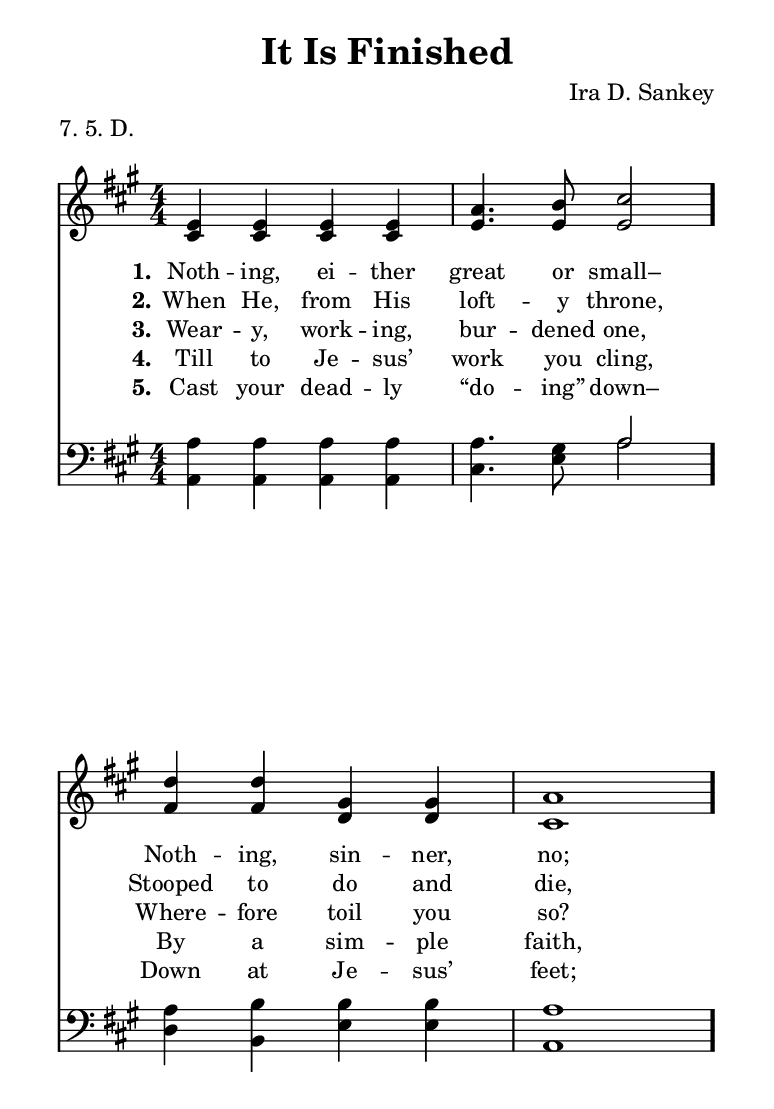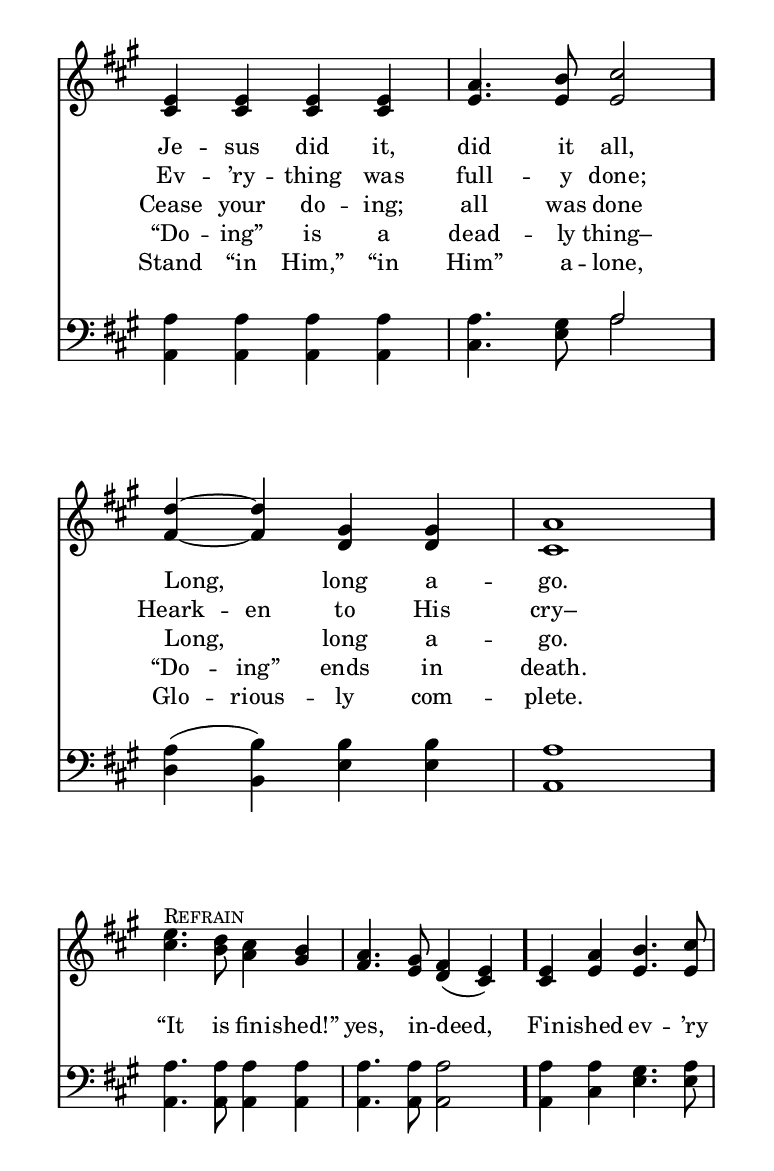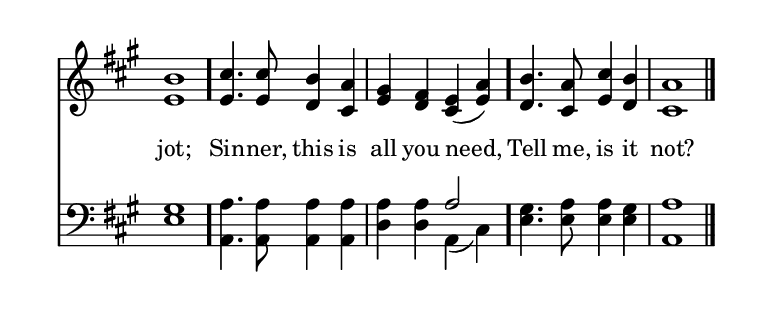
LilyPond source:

\include "common/global.ily"
\paper {
  \include "common/paper.ily"
  %ragged-bottom = ##t
  %ragged-last-bottom = ##t
  %systems-per-page = ##f
  %page-count = ##f
}

\header{
  %gospel
  hymnnumber = "19"
  title = "It Is Finished"
  tunename = ""
  meter = "7. 5. D."
  %poet = "James Proctor"
  composer = "Ira D. Sankey"
  %copyright = ""
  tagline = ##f
}

% for fermata in MIDI
ta = { \tempo 4=90 }
tb = { \tempo 4=45 }

patternAA = { c4 c4 c4 c4   | c4. c8 c2      } %

patternBA = { c4 c4 c4 c4   | c1             } %
patternBB = { c4( c4) c4 c4 | c1             } %
patternBC = { c4 ~ c4 c4 c4 | c1             } %

patternCA = { c4. c8 c4 c4  | c4. c8 c4( c4) } %
patternCB = { c4. c8 c4 c4  | c4. c8 c2      } %
patternCC = { c4. c8 c4 c4  | c4 c4 c2      } %
patternCD = { c4. c8 c4 c4  | c4 c4 c4( c4) } %

patternDA = { c4 c4 c4. c8  | c1             } %
patternDB = { c4. c8 c4 c4  | c1             } %

global = {
  \include "common/overrides.ily"
  \override Staff.TimeSignature.style = #'numbered
  \time 4/4
  \override Score.MetronomeMark.transparent = ##t % hide all fermata changes too
  \ta
  \key a \major
  %\partial 4
  \autoBeamOff
}

notesSoprano = {
\global
\relative c' {

  \changePitch \patternAA { e e e e      | a b cis     }
  \changePitch \patternBA { d d gis, gis | a           }
  \changePitch \patternAA { e e e e      | a b cis     }
  \changePitch \patternBC { d d gis, gis | a           }

  << s^\markup { \small \caps "Refrain"  }
  \changePitch \patternCA { e' d cis b   | a gis fis e } >>
  \changePitch \patternDA { e a b cis    | b           }
  \changePitch \patternCD { cis cis b a  | gis fis e a }
  \changePitch \patternDB { b a cis b    | a           }

  \bar "|."

}
}

notesAlto = {
\global
\relative e' {

  \changePitch \patternAA { cis cis cis cis | e e e       }
  \changePitch \patternBA { fis fis d d     | cis         }
  \changePitch \patternAA { cis cis cis cis | e e e       }
  \changePitch \patternBC { fis fis d d     | cis         }

  \changePitch \patternCA { cis' b a gis    | fis e d cis }
  \changePitch \patternDA { cis e e e       | e           }
  \changePitch \patternCD { e e d cis       | e d cis e   }
  \changePitch \patternDB { d cis e d       | cis         }

}
}

notesTenor = {
\global
\relative a {

  \changePitch \patternAA { a a a a     | a gis a }
  \changePitch \patternBA { a b b b     | a       }
  \changePitch \patternAA { a a a a     | a gis a }
  \changePitch \patternBB { a b b b     | a       }

  \changePitch \patternCB { a a a a     | a a a   }
  \changePitch \patternDA { a a gis a   | gis     }
  \changePitch \patternCC { a a a a     | a a a   }
  \changePitch \patternDB { gis a a gis | a       }

}
}

notesBass = {
\global
\relative f, {

  \changePitch \patternAA { a a a a   | cis e a   }
  \changePitch \patternBA { d, b e e  | a,        }
  \changePitch \patternAA { a a a a   | cis e a   }
  \changePitch \patternBB { d, b e e  | a,        }

  \changePitch \patternCB { a a a a   | a a a     }
  \changePitch \patternDA { a cis e e | e         }
  \changePitch \patternCD { a, a a a  | d d a cis }
  \changePitch \patternDB { e e e e   | a,        }

}
}

Refrain = \lyricmode {

“It is fin -- ished!” yes, in -- deed, \bar "."
Fin -- ished ev -- ’ry jot; \bar "."
Sin -- ner, this is all you need, \bar "."
Tell me, is it not? \bar "."

}

wordsA = \lyricmode {
\set stanza = "1."

Noth -- ing, ei -- ther great or small– \bar "."
Noth -- ing, sin -- ner, no; \bar "." \break
Je -- sus did it, did it all, \bar "."
Long, long a -- go. \bar "." \break

}

wordsB = \lyricmode {
\set stanza = "2."

When He, from His loft -- y throne,
Stooped to do and die,
Ev -- ’ry -- thing was full -- y done;
% XXX this doesn't look quite right
{ \mon } Heark -- en { \moff } to His cry–

\Refrain

}

wordsC = \lyricmode {
\set stanza = "3."

Wear -- y, work -- ing, bur -- dened one,
Where -- fore toil you so?
Cease your do -- ing; all was done
Long, long a -- go.

}

wordsD = \lyricmode {
\set stanza = "4."

Till to Je -- sus’ work you cling,
By a sim -- ple faith,
“Do -- ing” is a dead -- ly thing–
{ \mon } “Do -- ing” { \moff } ends in death.

}

wordsE = \lyricmode {
\set stanza = "5."

Cast your dead -- ly “do -- ing” down–
Down at Je -- sus’ feet;
Stand “in Him,” “in Him” a -- lone,
{ \mon } Glo -- rious -- ly { \moff } com -- plete.

}

\score {
  \context ChoirStaff <<
    \context Staff = upper <<
      \set Staff.autoBeaming = ##f
      \set ChoirStaff.systemStartDelimiter = #'SystemStartBar
      \set ChoirStaff.printPartCombineTexts = ##f
      \partcombine #'(2 . 9) \notesSoprano \notesAlto
      \context NullVoice = sopranos { \voiceOne << \notesSoprano >> }
      \context NullVoice = altos { \voiceTwo << \notesAlto >> }
    >>

		\new Lyrics = one
		\new Lyrics = two
		\new Lyrics = three
		\new Lyrics = four
		\new Lyrics = five

    \new Staff = men <<
      \set Staff.autoBeaming = ##f
      \clef bass
      \set ChoirStaff.printPartCombineTexts = ##f
      \partcombine #'(2 . 9) \notesTenor \notesBass
      \context NullVoice = tenors { \voiceOne << \notesTenor >> }
      \context NullVoice = basses { \voiceTwo << \notesBass >> }
    >>

		\context Lyrics = one   \lyricsto sopranos \wordsA
		\context Lyrics = two   \lyricsto sopranos \wordsB
		\context Lyrics = three \lyricsto sopranos \wordsC
		\context Lyrics = four  \lyricsto sopranos \wordsD
		\context Lyrics = five  \lyricsto sopranos \wordsE
  >>
  \layout {
    \include "common/layout.ily"
  }
  \midi{
    \include "common/midi.ily"
  }
}

\version "2.19.49"  % necessary for upgrading to future LilyPond versions.

% vi:set et ts=2 sw=2 ai nocindent syntax=lilypond:
